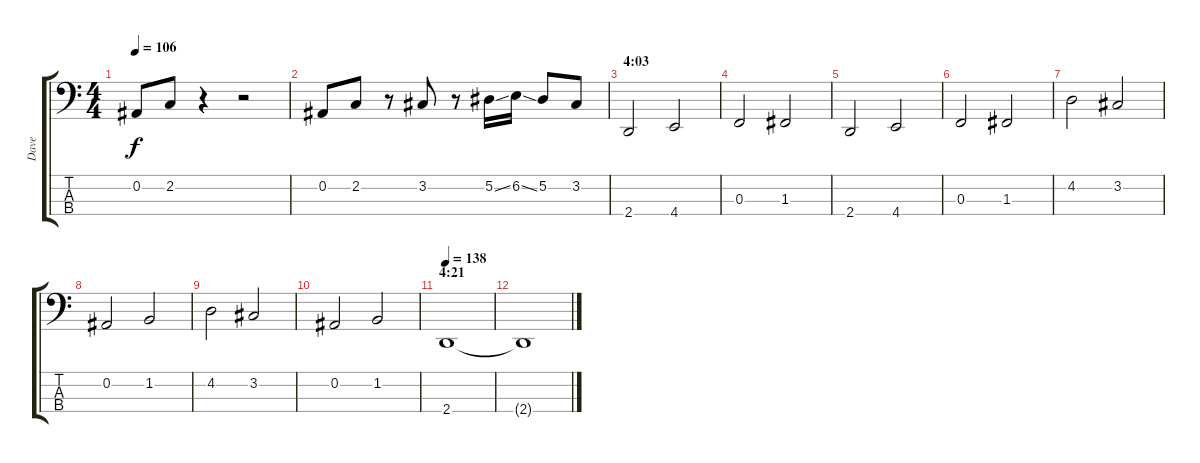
\track ("Dave" "Dave") {instrument electricbasspick}
\staff {score tabs}
\tuning (Eb2 Bb1 F1 C1) {hide}
\ts (4 4)
\tempo 106
\clef f4
\ks c
0.2.8{dy f} 2.2.8 r.4 r.2 |
0.2.8 2.2.8 r.8 3.2.8 r.8 5.2{ss}.16 6.2{ss}.16 5.2.8 3.2.8 |
\section ("" "4:03")
2.4.2 4.4.2 |
0.3.2 1.3.2 |
2.4.2 4.4.2 |
0.3.2 1.3.2 |
4.2.2 3.2.2 |
0.2.2 1.2.2 |
4.2.2 3.2.2 |
0.2.2 1.2.2 |
\section ("" "4:21")
\tempo 138
2.4.1 |
2.4{t}.1
